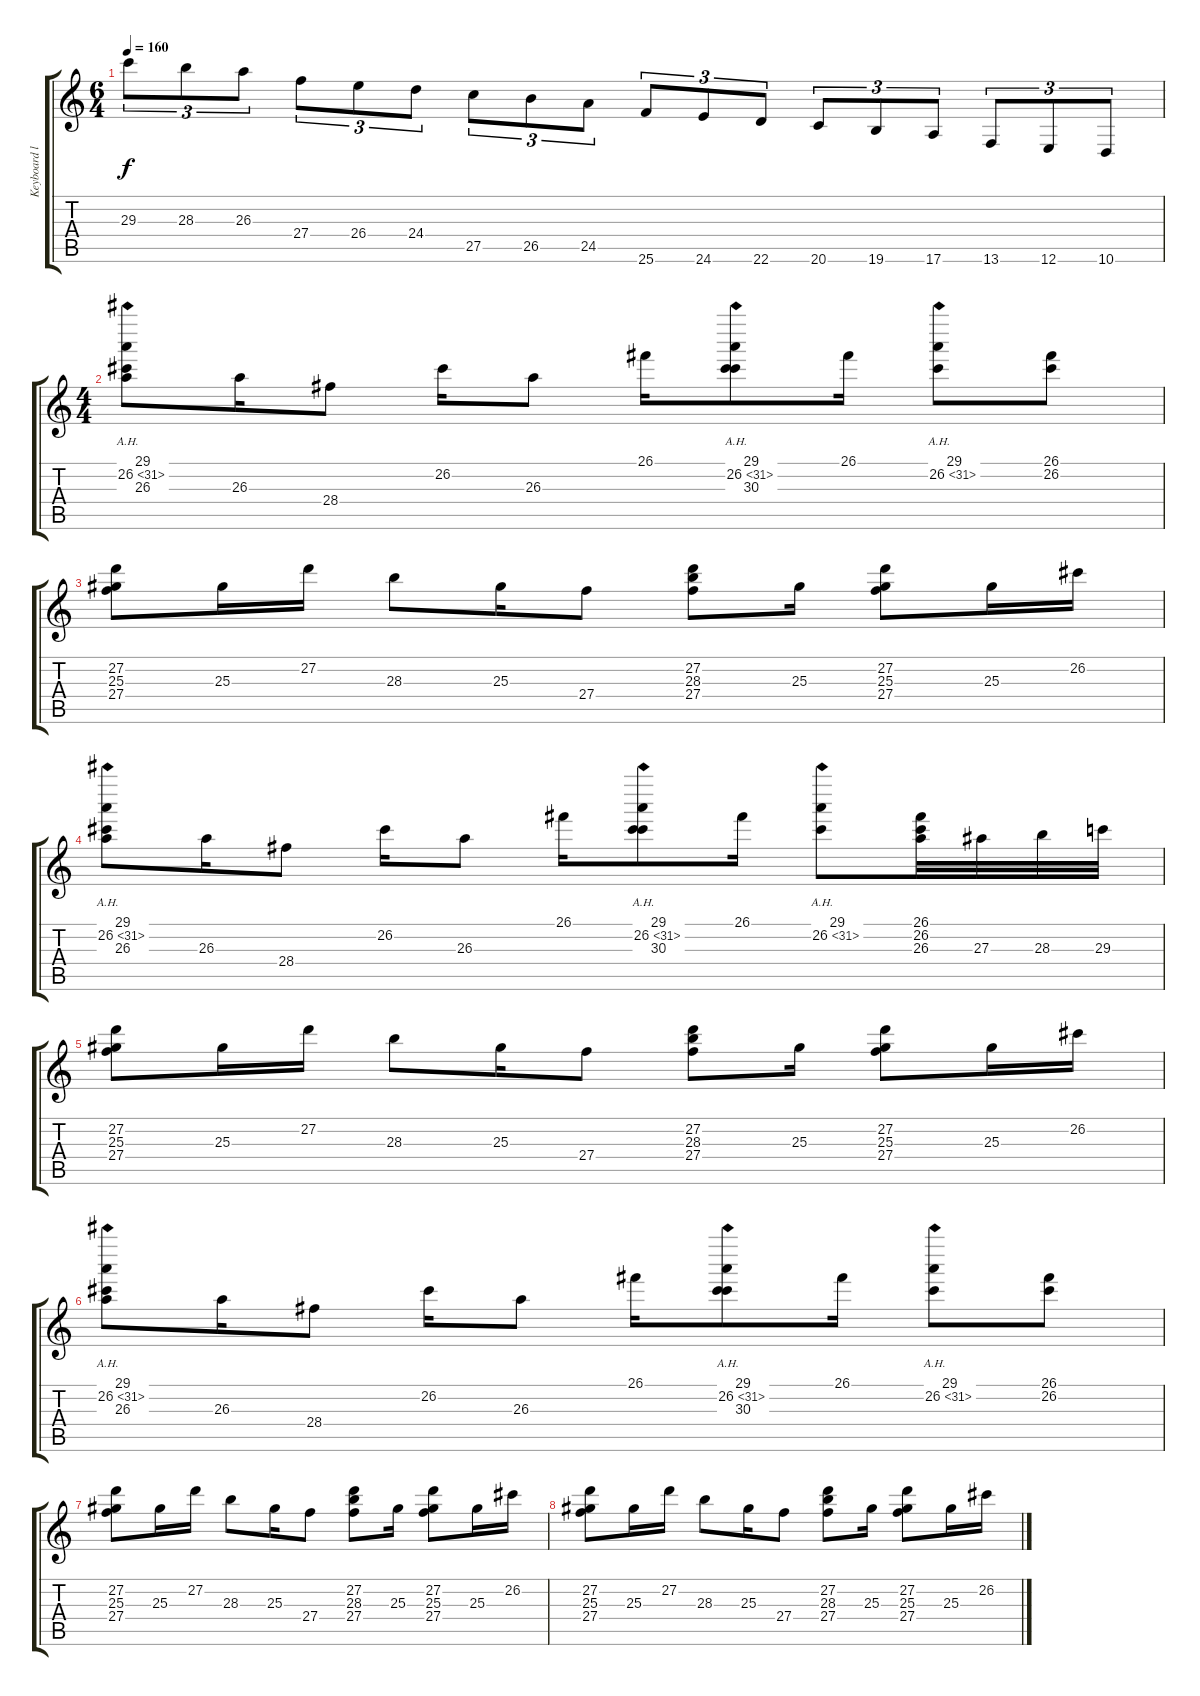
\track ("Keyboard lead" "Keyboard l") {instrument lead1square}
\staff {score tabs}
\tuning (E4 B3 G3 D3 A2 E2) {hide}
\ts (6 4)
\tempo 160
\clef g2
\ks c
29.3.8{tu (3 2) dy f volume 16 instrument brightacousticpiano} 28.3.8{tu (3 2)} 26.3.8{tu (3 2)} 27.4.8{tu (3 2)} 26.4.8{tu (3 2)} 24.4.8{tu (3 2)} 27.5.8{tu (3 2)} 26.5.8{tu (3 2)} 24.5.8{tu (3 2)} 25.6.8{tu (3 2)} 24.6.8{tu (3 2)} 22.6.8{tu (3 2)} 20.6.8{tu (3 2)} 19.6.8{tu (3 2)} 17.6.8{tu (3 2)} 13.6.8{tu (3 2)} 12.6.8{tu (3 2)} 10.6.8{tu (3 2)} |
\ts (4 4)
(29.1 26.2{ah 5} 26.3).8{volume 13} 26.3.16 28.4.8 26.2.16 26.3.8 26.1.16 (29.1 26.2{ah 5} 30.3).8 26.1.16 (29.1 26.2{ah 5}).8 (26.1 26.2).8 |
(27.2 25.3 27.4).8 25.3.16 27.2.16 28.3.8 25.3.16 27.4.8 (27.2 28.3 27.4).8 25.3.16 (27.2 25.3 27.4).8 25.3.16 26.2.16 |
(29.1 26.2{ah 5} 26.3).8 26.3.16 28.4.8 26.2.16 26.3.8 26.1.16 (29.1 26.2{ah 5} 30.3).8 26.1.16 (29.1 26.2{ah 5}).8 (26.1 26.2 26.3).32 27.3.32 28.3.32 29.3.32 |
(27.2 25.3 27.4).8 25.3.16 27.2.16 28.3.8 25.3.16 27.4.8 (27.2 28.3 27.4).8 25.3.16 (27.2 25.3 27.4).8 25.3.16 26.2.16 |
(29.1 26.2{ah 5} 26.3).8 26.3.16 28.4.8 26.2.16 26.3.8 26.1.16 (29.1 26.2{ah 5} 30.3).8 26.1.16 (29.1 26.2{ah 5}).8 (26.1 26.2).8 |
(27.2 25.3 27.4).8 25.3.16 27.2.16 28.3.8 25.3.16 27.4.8 (27.2 28.3 27.4).8 25.3.16 (27.2 25.3 27.4).8 25.3.16 26.2.16 |
(27.2 25.3 27.4).8 25.3.16 27.2.16 28.3.8 25.3.16 27.4.8 (27.2 28.3 27.4).8 25.3.16 (27.2 25.3 27.4).8 25.3.16 26.2.16
